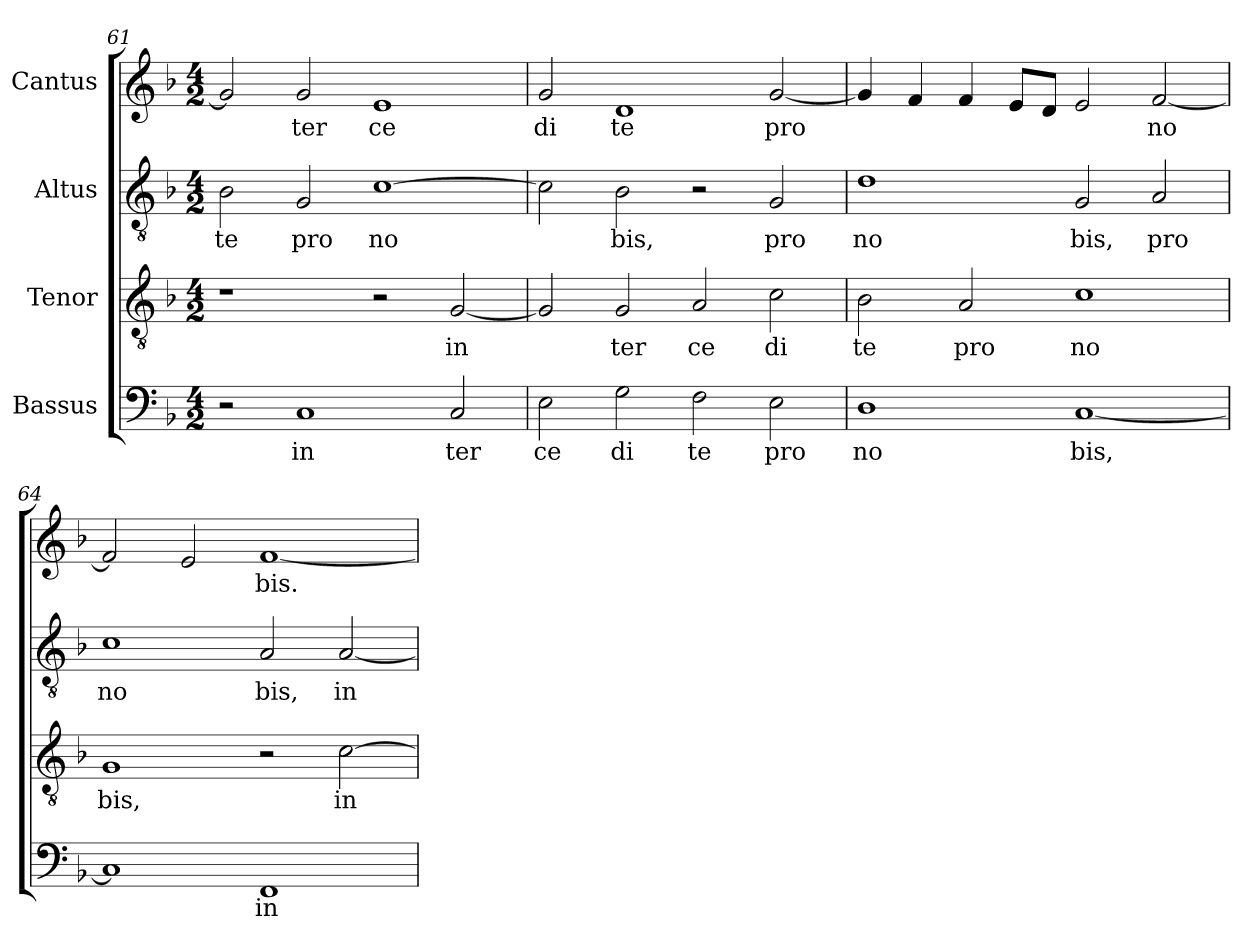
**kern	**text	**kern	**text	**kern	**text	**kern	**text
*part4	*part4	*part3	*part3	*part2	*part2	*part1	*part1
*staff4	*staff4	*staff3	*staff3	*staff2	*staff2	*staff1	*staff1
*I"Bassus	*	*I"Tenor	*	*I"Altus	*	*I"Cantus	*
*clefF4	*	*clefGv2	*	*clefGv2	*	*clefG2	*
*k[b-]	*	*k[b-]	*	*k[b-]	*	*k[b-]	*
*F:	*	*F:	*	*F:	*	*F:	*
*M4/2	*	*M4/2	*	*M4/2	*	*M4/2	*
=61	=61	=61	=61	=61	=61	=61	=61
!	!	!	!	!	!LO:LY:b:cj	!	!
2r	.	1r	.	2B-\	te	2g/]	.
!	!LO:LY:b:cj	!	!	!	!LO:LY:b:cj	!	!LO:LY:b:cj
1C	in	.	.	2G/	pro	2g/	ter
!	!	!	!	!	!LO:LY:b:cj	!	!LO:LY:b:cj
.	.	2r	.	[>1c	no	1e	ce
!	!LO:LY:b:cj	!	!LO:LY:b:cj	!	!	!	!
2C/	ter	[<2G/	in	.	.	.	.
=62	=62	=62	=62	=62	=62	=62	=62
!	!LO:LY:b:cj	!	!	!	!	!	!LO:LY:b:cj
2E\	ce	2G/]	.	2c\]	.	2g/	di
!	!LO:LY:b:cj	!	!LO:LY:b:cj	!	!LO:LY:b:cj	!	!LO:LY:b:cj
2G\	di	2G/	ter	2B-\	bis,	1d	te
!	!LO:LY:b:cj	!	!LO:LY:b:cj	!	!	!	!
2F\	te	2A/	ce	2r	.	.	.
!	!LO:LY:b:cj	!	!LO:LY:b:cj	!	!LO:LY:b:cj	!	!LO:LY:b
2E\	pro	2c\	di	2G/	pro	[<2g/	pro
=63	=63	=63	=63	=63	=63	=63	=63
!	!LO:LY:b:cj	!	!LO:LY:b:cj	!	!LO:LY:b:cj	!	!
1D	no	2B-\	te	1d	no	4g/]	.
.	.	.	.	.	.	4f/	.
!	!	!	!LO:LY:b:cj	!	!	!	!
.	.	2A/	pro	.	.	4f/	.
.	.	.	.	.	.	8e/L	.
.	.	.	.	.	.	8d/J	.
!	!LO:LY:b:cj	!	!LO:LY:b:cj	!	!LO:LY:b:cj	!	!
[<1C	bis,	1c	no	2G/	bis,	2e/	.
!	!	!	!	!	!LO:LY:b:cj	!	!LO:LY:b:cj
.	.	.	.	2A/	pro	[<2f/	no
=64	=64	=64	=64	=64	=64	=64	=64
!	!	!	!LO:LY:b:cj	!	!LO:LY:b:cj	!	!
1C]	.	1G	bis,	1c	no	2f/]	.
.	.	.	.	.	.	2e/	.
!	!LO:LY:b:cj	!	!	!	!LO:LY:b:cj	!	!LO:LY:b:cj
1FF	in	2r	.	2A/	bis,	[<1f	bis.
!	!	!	!LO:LY:b:cj	!	!LO:LY:b:cj	!	!
.	.	[>2c\	in	[<2A/	in	.	.
=	=	=	=	=	=	=	=
*-	*-	*-	*-	*-	*-	*-	*-
